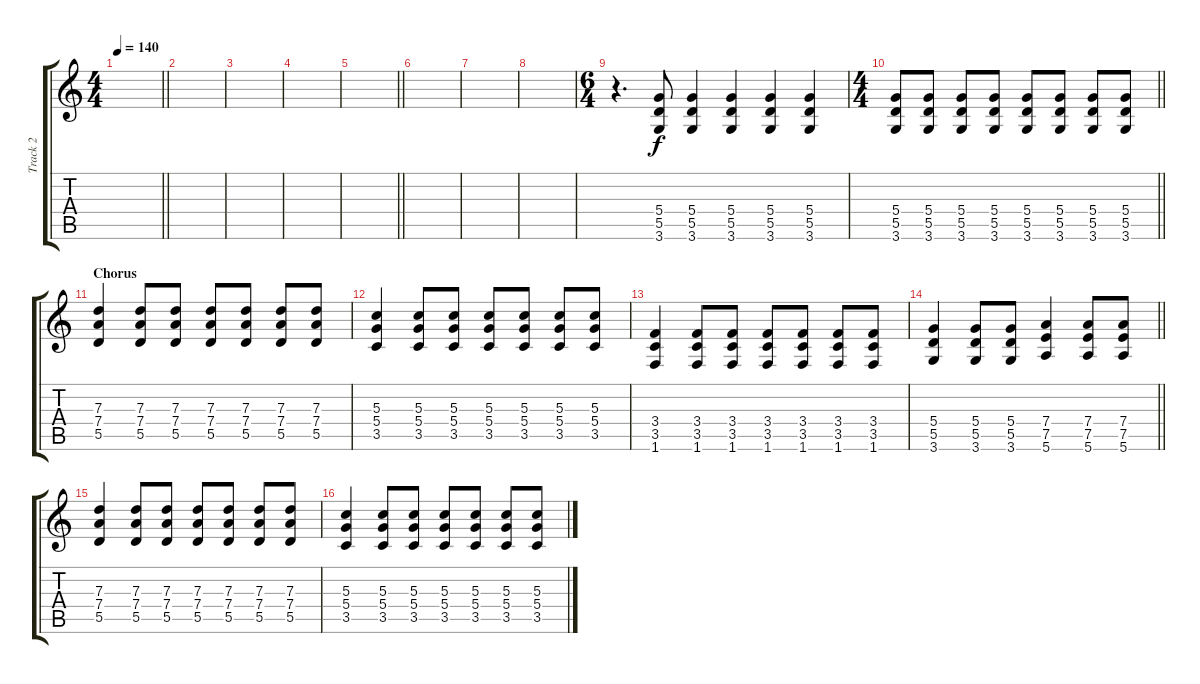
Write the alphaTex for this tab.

\track ("Track 2" "Track 2") {instrument overdrivenguitar}
\staff {score tabs}
\tuning (E4 B3 G3 D3 A2 E2) {hide}
\ts (4 4)
\tempo 140
\clef g2
\barLineRight lightlight
\ks c
|
|
|
|
\barLineRight lightlight
|
|
|
|
\ts (6 4)
r.4{d} (5.4 5.5 3.6).8 (5.4 5.5 3.6).4 (5.4 5.5 3.6).4 (5.4 5.5 3.6).4 (5.4 5.5 3.6).4 |
\ts (4 4)
\barLineRight lightlight
(5.4 5.5 3.6).8 (5.4 5.5 3.6).8 (5.4 5.5 3.6).8 (5.4 5.5 3.6).8 (5.4 5.5 3.6).8 (5.4 5.5 3.6).8 (5.4 5.5 3.6).8 (5.4 5.5 3.6).8 |
\section ("" "Chorus")
(7.3 7.4 5.5).4 (7.3 7.4 5.5).8 (7.3 7.4 5.5).8 (7.3 7.4 5.5).8 (7.3 7.4 5.5).8 (7.3 7.4 5.5).8 (7.3 7.4 5.5).8 |
(5.3 5.4 3.5).4 (5.3 5.4 3.5).8 (5.3 5.4 3.5).8 (5.3 5.4 3.5).8 (5.3 5.4 3.5).8 (5.3 5.4 3.5).8 (5.3 5.4 3.5).8 |
(3.4 3.5 1.6).4 (3.4 3.5 1.6).8 (3.4 3.5 1.6).8 (3.4 3.5 1.6).8 (3.4 3.5 1.6).8 (3.4 3.5 1.6).8 (3.4 3.5 1.6).8 |
\barLineRight lightlight
(5.4 5.5 3.6).4 (5.4 5.5 3.6).8 (5.4 5.5 3.6).8 (7.4 7.5 5.6).4 (7.4 7.5 5.6).8 (7.4 7.5 5.6).8 |
(7.3 7.4 5.5).4 (7.3 7.4 5.5).8 (7.3 7.4 5.5).8 (7.3 7.4 5.5).8 (7.3 7.4 5.5).8 (7.3 7.4 5.5).8 (7.3 7.4 5.5).8 |
(5.3 5.4 3.5).4 (5.3 5.4 3.5).8 (5.3 5.4 3.5).8 (5.3 5.4 3.5).8 (5.3 5.4 3.5).8 (5.3 5.4 3.5).8 (5.3 5.4 3.5).8
